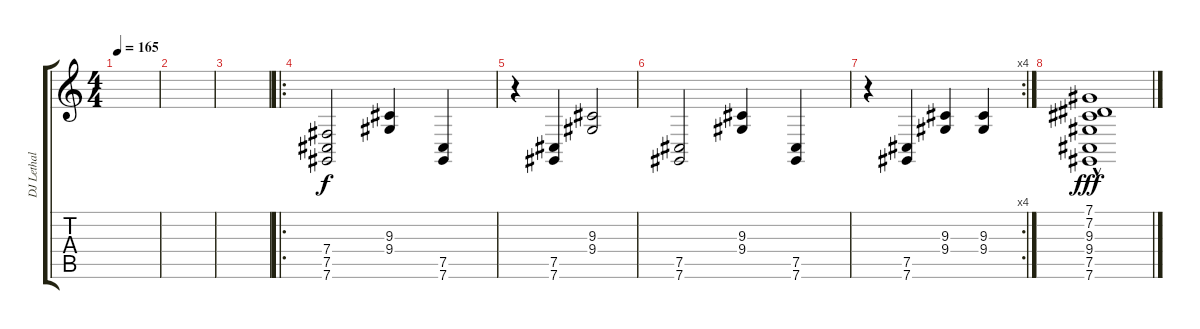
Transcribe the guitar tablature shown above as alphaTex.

\track ("DJ Lethal" "DJ Lethal") {instrument gunshot}
\staff {score tabs}
\tuning (Db4 Ab3 E3 B2 Gb2 Db2) {hide}
\ts (4 4)
\tempo 165
\clef g2
\ks c
|
|
|
\ro
(7.4 7.5 7.6).2 (9.3 9.4).4 (7.5 7.6).4 |
r.4 (7.5 7.6).4 (9.3 9.4).2 |
(7.5 7.6).2 (9.3 9.4).4 (7.5 7.6).4 |
\rc 4
r.4 (7.5 7.6).4 (9.3 9.4).4 (9.3 9.4).4 |
(7.1{hac} 7.2{hac} 9.3{hac} 9.4{hac} 7.5{hac} 7.6{hac}).1{txt "" dy fff}
